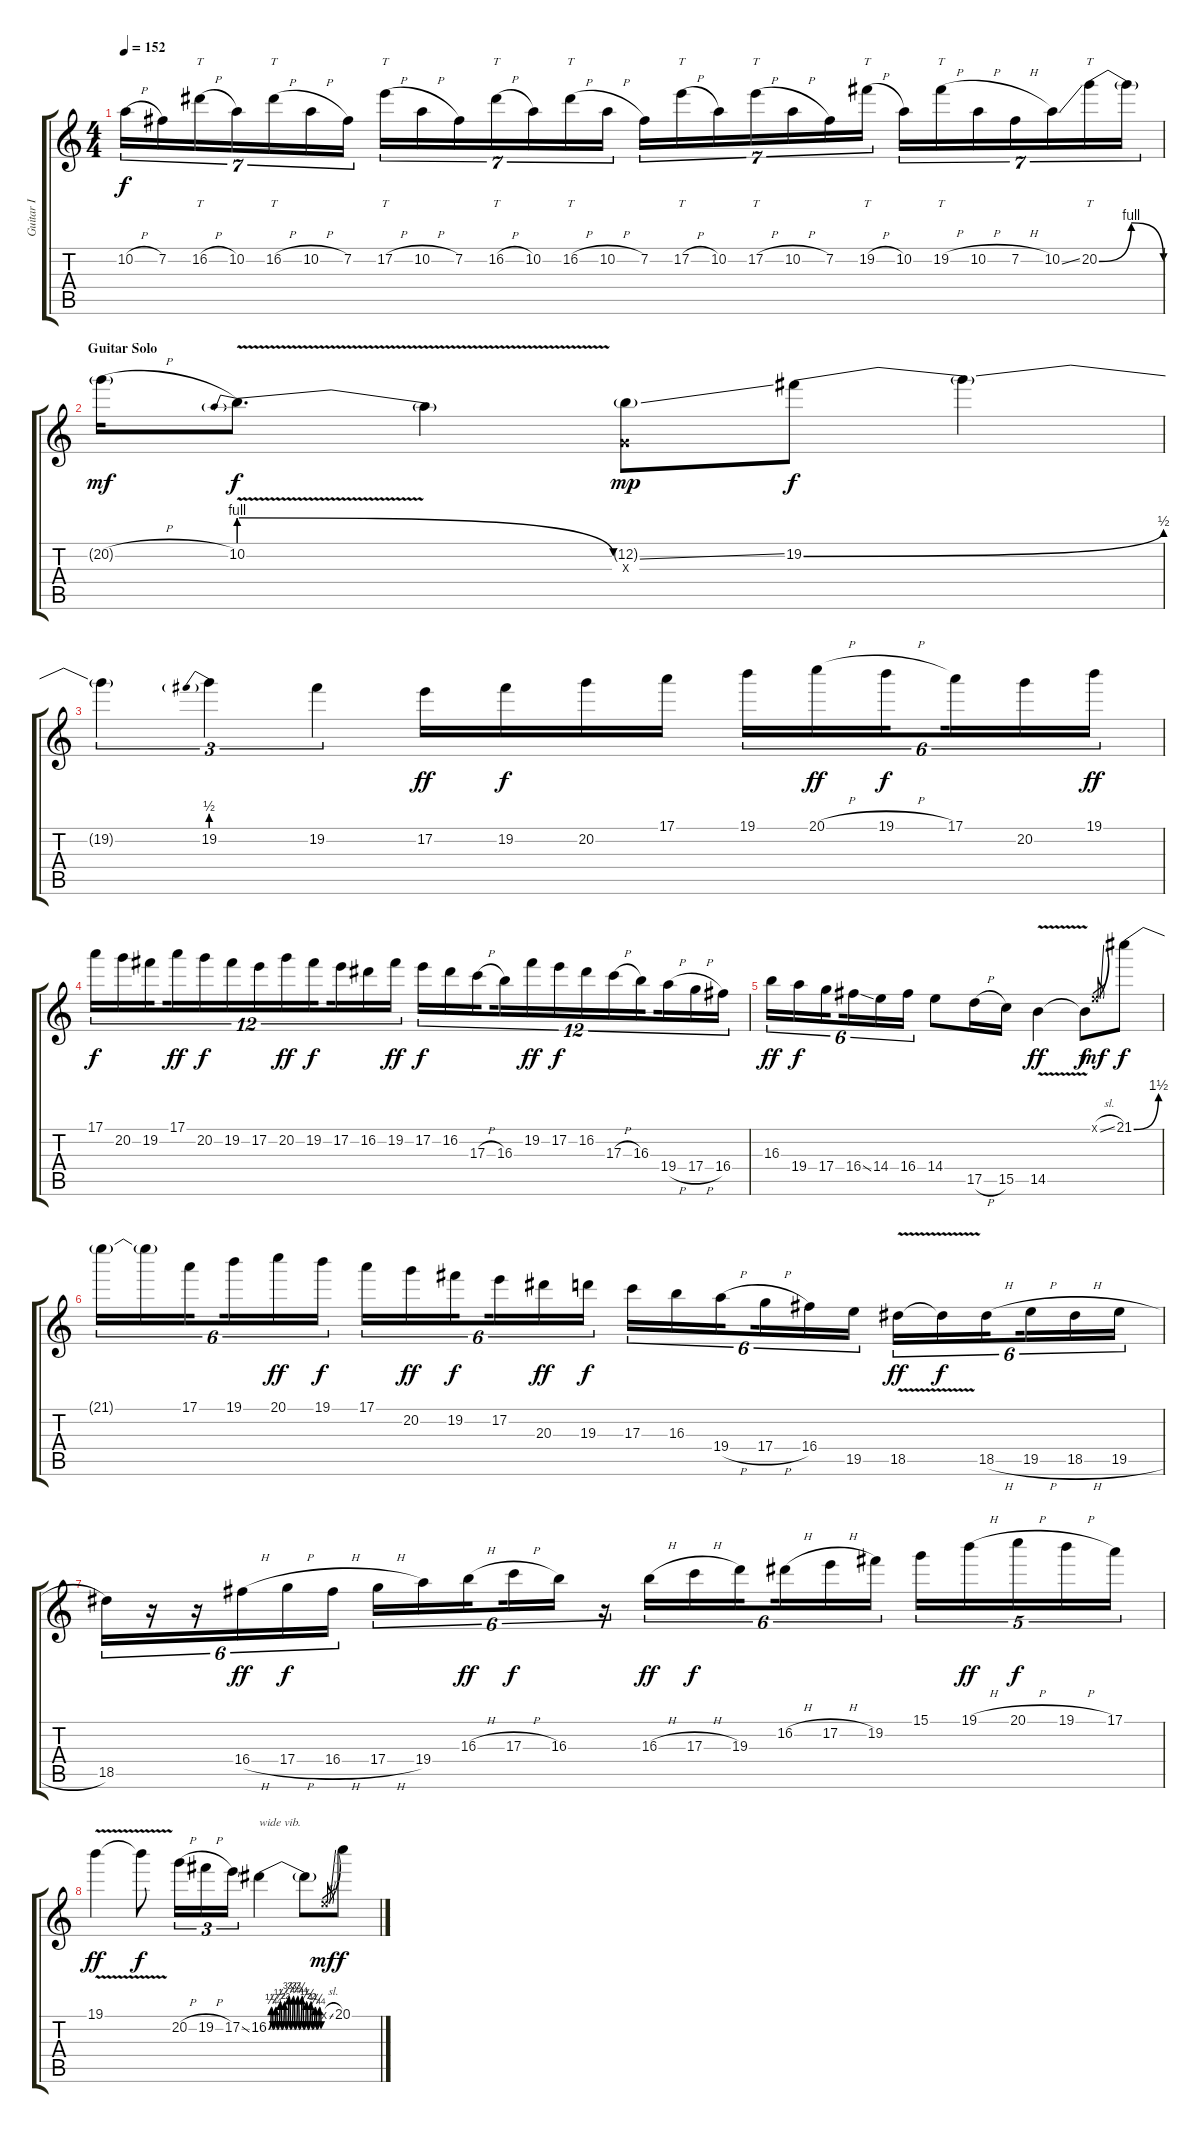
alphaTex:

\track ("Guitar I" "Guitar I") {instrument overdrivenguitar}
\staff {score tabs}
\tuning (E4 B3 G3 D3 A2 E2) {hide}
\ts (4 4)
\tempo 152
\clef g2
\ks c
10.2{h}.16{tu (7 4) dy f} 7.2.16{tu (7 4)} 16.2{h}.16{tt tu (7 4)} 10.2.16{tu (7 4)} 16.2{h}.16{tt tu (7 4)} 10.2{h}.16{tu (7 4)} 7.2.16{tu (7 4)} 17.2{h}.16{tt tu (7 4)} 10.2{h}.16{tu (7 4)} 7.2.16{tu (7 4)} 16.2{h}.16{tt tu (7 4)} 10.2.16{tu (7 4)} 16.2{h}.16{tt tu (7 4)} 10.2{h}.16{tu (7 4)} 7.2.16{tu (7 4)} 17.2{h}.16{tt tu (7 4)} 10.2.16{tu (7 4)} 17.2{h}.16{tt tu (7 4)} 10.2{h}.16{tu (7 4)} 7.2.16{tu (7 4)} 19.2{h}.16{tt tu (7 4)} 10.2.16{tu (7 4)} 19.2{h}.16{tt tu (7 4)} 10.2{h}.16{tu (7 4)} 7.2{h}.16{tu (7 4)} 10.2{ss}.16{tu (7 4)} 20.2{be (bendrelease 0 0 30 4 45 4 60 0)}.16{tt tu (7 4)} 20.2{t}.16{tu (7 4)} |
\section ("" "Guitar Solo")
20.2{h g}.16{dy mf} 10.2{be (prebendrelease 0 4 60 0) v}.8{d dy f} 10.2{t}.4 (12.2{ss g} 0.3{x}).8{dy mp} 19.2{be (bend 0 0 60 2)}.8{dy f} 19.2{t}.4 |
19.2{t}.4{tu (3 2)} 19.2{be (prebend 0 2 60 2)}.4{tu (3 2)} 19.2.4{tu (3 2)} 17.2.16{dy ff} 19.2.16{dy f} 20.2.16 17.1.16 19.1.16{tu (6 4)} 20.1{h}.16{tu (6 4) dy ff} 19.1{h}.16{tu (6 4) dy f beam splitsecondary} 17.1.16{tu (6 4)} 20.2.16{tu (6 4)} 19.1.16{tu (6 4) dy ff} |
17.1.16{tu (12 8) dy f} 20.2.16{tu (12 8)} 19.2.16{tu (12 8) beam splitsecondary} 17.1.16{tu (12 8) dy ff} 20.2.16{tu (12 8) dy f} 19.2.16{tu (12 8)} 17.2.16{tu (12 8)} 20.2.16{tu (12 8) dy ff} 19.2.16{tu (12 8) dy f beam splitsecondary} 17.2.16{tu (12 8)} 16.2.16{tu (12 8)} 19.2.16{tu (12 8) dy ff} 17.2.16{tu (12 8) dy f} 16.2.16{tu (12 8)} 17.3{h}.16{tu (12 8) beam splitsecondary} 16.3.16{tu (12 8)} 19.2.16{tu (12 8) dy ff} 17.2.16{tu (12 8) dy f} 16.2.16{tu (12 8)} 17.3{h}.16{tu (12 8)} 16.3.16{tu (12 8) beam splitsecondary} 19.4{h}.16{tu (12 8)} 17.4{h}.16{tu (12 8)} 16.4.16{tu (12 8)} |
16.3.16{tu (6 4) dy ff} 19.4.16{tu (6 4) dy f} 17.4.16{tu (6 4) beam splitsecondary} 16.4{ss}.16{tu (6 4)} 14.4.16{tu (6 4)} 16.4.16{tu (6 4)} 14.4.8 17.5{h}.16 15.5.16 14.5{v}.4{dy ff} 14.5{t}.8{dy f} 0.1{sl x}.8{gr dy mf} 21.1{be (bend 0 0 60 6)}.8{dy f} |
21.1{t}.16{tu (6 4)} 21.1{t}.16{tu (6 4)} 17.1.16{tu (6 4) beam splitsecondary} 19.1.16{tu (6 4)} 20.1.16{tu (6 4) dy ff} 19.1.16{tu (6 4) dy f} 17.1.16{tu (6 4)} 20.2.16{tu (6 4) dy ff} 19.2.16{tu (6 4) dy f beam splitsecondary} 17.2.16{tu (6 4)} 20.3.16{tu (6 4) dy ff} 19.3.16{tu (6 4) dy f} 17.3.16{tu (6 4)} 16.3.16{tu (6 4)} 19.4{h}.16{tu (6 4) beam splitsecondary} 17.4{h}.16{tu (6 4)} 16.4.16{tu (6 4)} 19.5.16{tu (6 4)} 18.5{v}.16{tu (6 4) dy ff} 18.5{t}.16{tu (6 4) dy f} 18.5{h}.16{tu (6 4) beam splitsecondary} 19.5{h}.16{tu (6 4)} 18.5{h}.16{tu (6 4)} 19.5{h}.16{tu (6 4)} |
18.5.16{tu (6 4)} r.16{tu (6 4)} r.16{tu (6 4)} 16.4{h}.16{tu (6 4) dy ff} 17.4{h}.16{tu (6 4) dy f} 16.4{h}.16{tu (6 4)} 17.4{h}.16{tu (6 4)} 19.4.16{tu (6 4)} 16.3{h}.16{tu (6 4) dy ff beam splitsecondary} 17.3{h}.16{tu (6 4) dy f} 16.3.16{tu (6 4)} r.16{tu (6 4)} 16.3{h}.16{tu (6 4) dy ff} 17.3{h}.16{tu (6 4) dy f} 19.3.16{tu (6 4) beam splitsecondary} 16.2{h}.16{tu (6 4)} 17.2{h}.16{tu (6 4)} 19.2.16{tu (6 4)} 15.1.16{tu (5 4)} 19.1{h}.16{tu (5 4) dy ff} 20.1{h}.16{tu (5 4) dy f} 19.1{h}.16{tu (5 4)} 17.1.16{tu (5 4)} |
19.1{v}.4{dy ff} 19.1{t}.8{dy f} 20.2{h}.16{tu (3 2)} 19.2{h}.16{tu (3 2)} 17.2{ss}.16{tu (3 2)} 16.2{be (custom 0 0 3 1 5 0 8 1 10 0 13 2 15 0 18 2 20 0 23 3 25 0 28 3 30 0 33 3 35 0 38 3 40 0 43 2 45 0 48 2 50 0 53 1 55 0 58 1 60 0)}.4{txt "wide vib."} 16.2{t}.8 0.1{sl x}.8{gr dy mf} 20.1.8{dy f}
